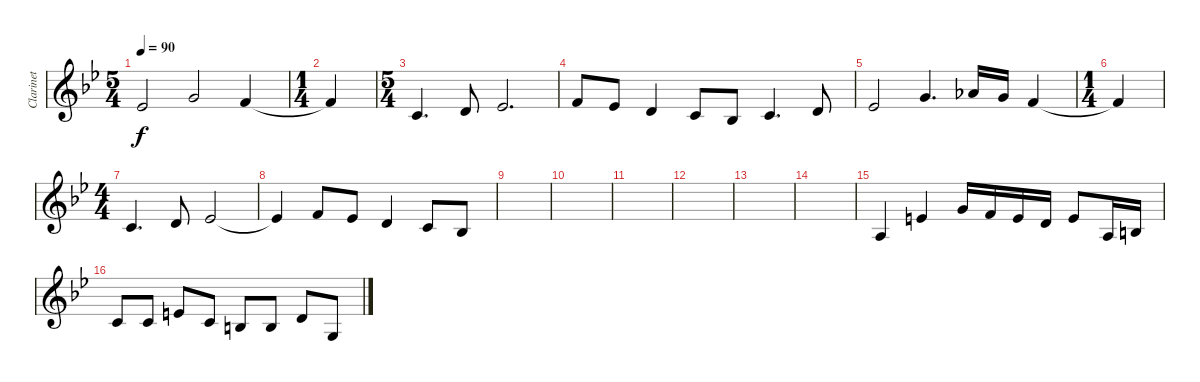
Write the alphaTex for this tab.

\track ("Clarinet" "Clarinet") {instrument clarinet}
\staff {score}
\tuning (D5 A4 F4 C4 G3 D3) {hide}
\ts (5 4)
\tempo 90
\clef g2
\ks gminor
8.5.2{dy f} 7.4.2 5.4.4 |
\ts (1 4)
5.4{t}.4 |
\ts (5 4)
5.5.4{d} 7.5.8 8.5.2{d} |
5.4.8 3.4.8 2.4.4 5.5.8 3.5.8 5.5.4{d} 2.4.8 |
8.5.2 7.4.4{d} 8.4.16 7.4.16 5.4.4 |
\ts (1 4)
5.4{t}.4 |
\ts (4 4)
5.5.4{d} 7.5.8 8.5.2 |
8.5{t}.4 5.4.8 3.4.8 2.4.4 5.5.8 3.5.8 |
|
|
|
|
|
|
7.6.4 9.5.4 12.5.16 10.5.16 9.5.16 7.5.16 9.5.8 7.6.16 9.6.16 |
10.6.8 10.6.8 9.5.8 10.6.8 9.6.8 9.6.8 7.5.8 5.6.8
